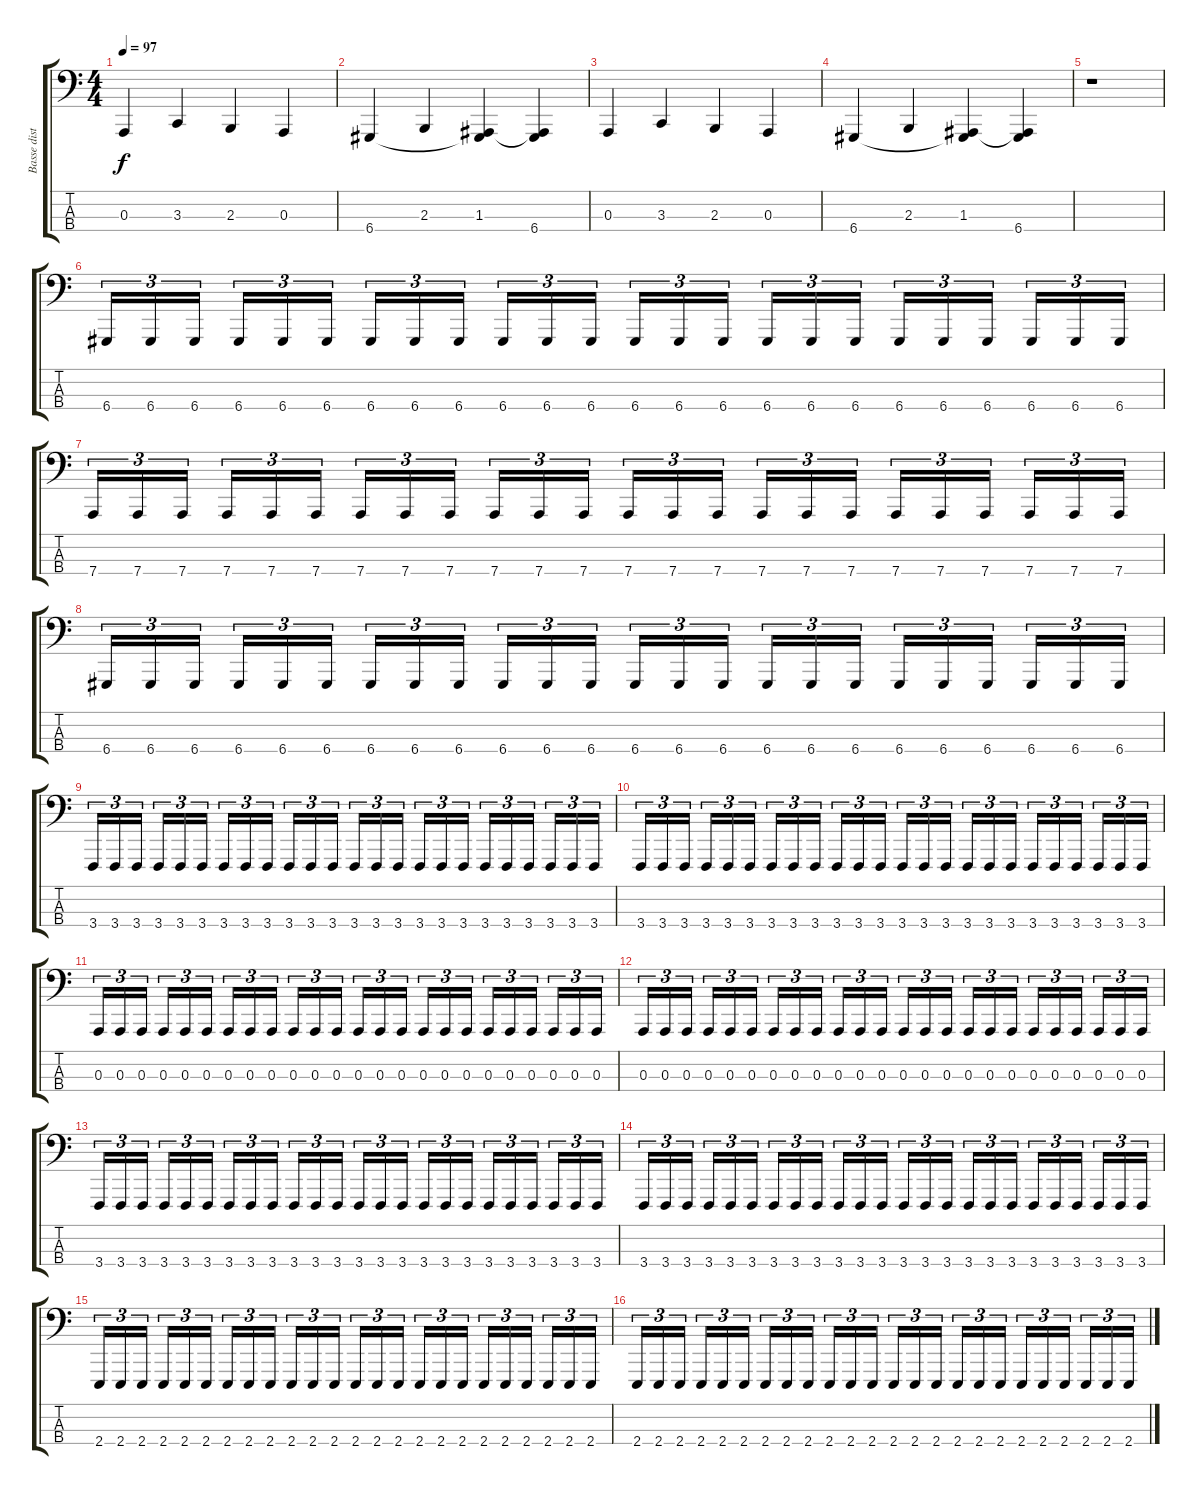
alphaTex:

\track ("Basse disto" "Basse dist") {instrument lead8bassandlead}
\staff {score tabs}
\tuning (G2 D2 A1 D1) {hide}
\ts (4 4)
\tempo 97
\clef f4
\ks c
0.3.4{dy f instrument lead8bassandlead} 3.3.4 2.3.4 0.3.4 |
6.4.4 2.3.4 (1.3 6.4{t}).4 (1.3{t} 6.4).4 |
0.3.4 3.3.4 2.3.4 0.3.4 |
6.4.4 2.3.4 (1.3 6.4{t}).4 (1.3{t} 6.4).4 |
r.1 |
6.4.16{tu (3 2)} 6.4.16{tu (3 2)} 6.4.16{tu (3 2)} 6.4.16{tu (3 2)} 6.4.16{tu (3 2)} 6.4.16{tu (3 2)} 6.4.16{tu (3 2)} 6.4.16{tu (3 2)} 6.4.16{tu (3 2)} 6.4.16{tu (3 2)} 6.4.16{tu (3 2)} 6.4.16{tu (3 2)} 6.4.16{tu (3 2)} 6.4.16{tu (3 2)} 6.4.16{tu (3 2)} 6.4.16{tu (3 2)} 6.4.16{tu (3 2)} 6.4.16{tu (3 2)} 6.4.16{tu (3 2)} 6.4.16{tu (3 2)} 6.4.16{tu (3 2)} 6.4.16{tu (3 2)} 6.4.16{tu (3 2)} 6.4.16{tu (3 2)} |
7.4.16{tu (3 2)} 7.4.16{tu (3 2)} 7.4.16{tu (3 2)} 7.4.16{tu (3 2)} 7.4.16{tu (3 2)} 7.4.16{tu (3 2)} 7.4.16{tu (3 2)} 7.4.16{tu (3 2)} 7.4.16{tu (3 2)} 7.4.16{tu (3 2)} 7.4.16{tu (3 2)} 7.4.16{tu (3 2)} 7.4.16{tu (3 2)} 7.4.16{tu (3 2)} 7.4.16{tu (3 2)} 7.4.16{tu (3 2)} 7.4.16{tu (3 2)} 7.4.16{tu (3 2)} 7.4.16{tu (3 2)} 7.4.16{tu (3 2)} 7.4.16{tu (3 2)} 7.4.16{tu (3 2)} 7.4.16{tu (3 2)} 7.4.16{tu (3 2)} |
6.4.16{tu (3 2)} 6.4.16{tu (3 2)} 6.4.16{tu (3 2)} 6.4.16{tu (3 2)} 6.4.16{tu (3 2)} 6.4.16{tu (3 2)} 6.4.16{tu (3 2)} 6.4.16{tu (3 2)} 6.4.16{tu (3 2)} 6.4.16{tu (3 2)} 6.4.16{tu (3 2)} 6.4.16{tu (3 2)} 6.4.16{tu (3 2)} 6.4.16{tu (3 2)} 6.4.16{tu (3 2)} 6.4.16{tu (3 2)} 6.4.16{tu (3 2)} 6.4.16{tu (3 2)} 6.4.16{tu (3 2)} 6.4.16{tu (3 2)} 6.4.16{tu (3 2)} 6.4.16{tu (3 2)} 6.4.16{tu (3 2)} 6.4.16{tu (3 2)} |
3.4.16{tu (3 2)} 3.4.16{tu (3 2)} 3.4.16{tu (3 2)} 3.4.16{tu (3 2)} 3.4.16{tu (3 2)} 3.4.16{tu (3 2)} 3.4.16{tu (3 2)} 3.4.16{tu (3 2)} 3.4.16{tu (3 2)} 3.4.16{tu (3 2)} 3.4.16{tu (3 2)} 3.4.16{tu (3 2)} 3.4.16{tu (3 2)} 3.4.16{tu (3 2)} 3.4.16{tu (3 2)} 3.4.16{tu (3 2)} 3.4.16{tu (3 2)} 3.4.16{tu (3 2)} 3.4.16{tu (3 2)} 3.4.16{tu (3 2)} 3.4.16{tu (3 2)} 3.4.16{tu (3 2)} 3.4.16{tu (3 2)} 3.4.16{tu (3 2)} |
3.4.16{tu (3 2)} 3.4.16{tu (3 2)} 3.4.16{tu (3 2)} 3.4.16{tu (3 2)} 3.4.16{tu (3 2)} 3.4.16{tu (3 2)} 3.4.16{tu (3 2)} 3.4.16{tu (3 2)} 3.4.16{tu (3 2)} 3.4.16{tu (3 2)} 3.4.16{tu (3 2)} 3.4.16{tu (3 2)} 3.4.16{tu (3 2)} 3.4.16{tu (3 2)} 3.4.16{tu (3 2)} 3.4.16{tu (3 2)} 3.4.16{tu (3 2)} 3.4.16{tu (3 2)} 3.4.16{tu (3 2)} 3.4.16{tu (3 2)} 3.4.16{tu (3 2)} 3.4.16{tu (3 2)} 3.4.16{tu (3 2)} 3.4.16{tu (3 2)} |
0.3.16{tu (3 2)} 0.3.16{tu (3 2)} 0.3.16{tu (3 2)} 0.3.16{tu (3 2)} 0.3.16{tu (3 2)} 0.3.16{tu (3 2)} 0.3.16{tu (3 2)} 0.3.16{tu (3 2)} 0.3.16{tu (3 2)} 0.3.16{tu (3 2)} 0.3.16{tu (3 2)} 0.3.16{tu (3 2)} 0.3.16{tu (3 2)} 0.3.16{tu (3 2)} 0.3.16{tu (3 2)} 0.3.16{tu (3 2)} 0.3.16{tu (3 2)} 0.3.16{tu (3 2)} 0.3.16{tu (3 2)} 0.3.16{tu (3 2)} 0.3.16{tu (3 2)} 0.3.16{tu (3 2)} 0.3.16{tu (3 2)} 0.3.16{tu (3 2)} |
0.3.16{tu (3 2)} 0.3.16{tu (3 2)} 0.3.16{tu (3 2)} 0.3.16{tu (3 2)} 0.3.16{tu (3 2)} 0.3.16{tu (3 2)} 0.3.16{tu (3 2)} 0.3.16{tu (3 2)} 0.3.16{tu (3 2)} 0.3.16{tu (3 2)} 0.3.16{tu (3 2)} 0.3.16{tu (3 2)} 0.3.16{tu (3 2)} 0.3.16{tu (3 2)} 0.3.16{tu (3 2)} 0.3.16{tu (3 2)} 0.3.16{tu (3 2)} 0.3.16{tu (3 2)} 0.3.16{tu (3 2)} 0.3.16{tu (3 2)} 0.3.16{tu (3 2)} 0.3.16{tu (3 2)} 0.3.16{tu (3 2)} 0.3.16{tu (3 2)} |
3.4.16{tu (3 2)} 3.4.16{tu (3 2)} 3.4.16{tu (3 2)} 3.4.16{tu (3 2)} 3.4.16{tu (3 2)} 3.4.16{tu (3 2)} 3.4.16{tu (3 2)} 3.4.16{tu (3 2)} 3.4.16{tu (3 2)} 3.4.16{tu (3 2)} 3.4.16{tu (3 2)} 3.4.16{tu (3 2)} 3.4.16{tu (3 2)} 3.4.16{tu (3 2)} 3.4.16{tu (3 2)} 3.4.16{tu (3 2)} 3.4.16{tu (3 2)} 3.4.16{tu (3 2)} 3.4.16{tu (3 2)} 3.4.16{tu (3 2)} 3.4.16{tu (3 2)} 3.4.16{tu (3 2)} 3.4.16{tu (3 2)} 3.4.16{tu (3 2)} |
3.4.16{tu (3 2)} 3.4.16{tu (3 2)} 3.4.16{tu (3 2)} 3.4.16{tu (3 2)} 3.4.16{tu (3 2)} 3.4.16{tu (3 2)} 3.4.16{tu (3 2)} 3.4.16{tu (3 2)} 3.4.16{tu (3 2)} 3.4.16{tu (3 2)} 3.4.16{tu (3 2)} 3.4.16{tu (3 2)} 3.4.16{tu (3 2)} 3.4.16{tu (3 2)} 3.4.16{tu (3 2)} 3.4.16{tu (3 2)} 3.4.16{tu (3 2)} 3.4.16{tu (3 2)} 3.4.16{tu (3 2)} 3.4.16{tu (3 2)} 3.4.16{tu (3 2)} 3.4.16{tu (3 2)} 3.4.16{tu (3 2)} 3.4.16{tu (3 2)} |
2.4.16{tu (3 2)} 2.4.16{tu (3 2)} 2.4.16{tu (3 2)} 2.4.16{tu (3 2)} 2.4.16{tu (3 2)} 2.4.16{tu (3 2)} 2.4.16{tu (3 2)} 2.4.16{tu (3 2)} 2.4.16{tu (3 2)} 2.4.16{tu (3 2)} 2.4.16{tu (3 2)} 2.4.16{tu (3 2)} 2.4.16{tu (3 2)} 2.4.16{tu (3 2)} 2.4.16{tu (3 2)} 2.4.16{tu (3 2)} 2.4.16{tu (3 2)} 2.4.16{tu (3 2)} 2.4.16{tu (3 2)} 2.4.16{tu (3 2)} 2.4.16{tu (3 2)} 2.4.16{tu (3 2)} 2.4.16{tu (3 2)} 2.4.16{tu (3 2)} |
2.4.16{tu (3 2)} 2.4.16{tu (3 2)} 2.4.16{tu (3 2)} 2.4.16{tu (3 2)} 2.4.16{tu (3 2)} 2.4.16{tu (3 2)} 2.4.16{tu (3 2)} 2.4.16{tu (3 2)} 2.4.16{tu (3 2)} 2.4.16{tu (3 2)} 2.4.16{tu (3 2)} 2.4.16{tu (3 2)} 2.4.16{tu (3 2)} 2.4.16{tu (3 2)} 2.4.16{tu (3 2)} 2.4.16{tu (3 2)} 2.4.16{tu (3 2)} 2.4.16{tu (3 2)} 2.4.16{tu (3 2)} 2.4.16{tu (3 2)} 2.4.16{tu (3 2)} 2.4.16{tu (3 2)} 2.4.16{tu (3 2)} 2.4.16{tu (3 2)}
